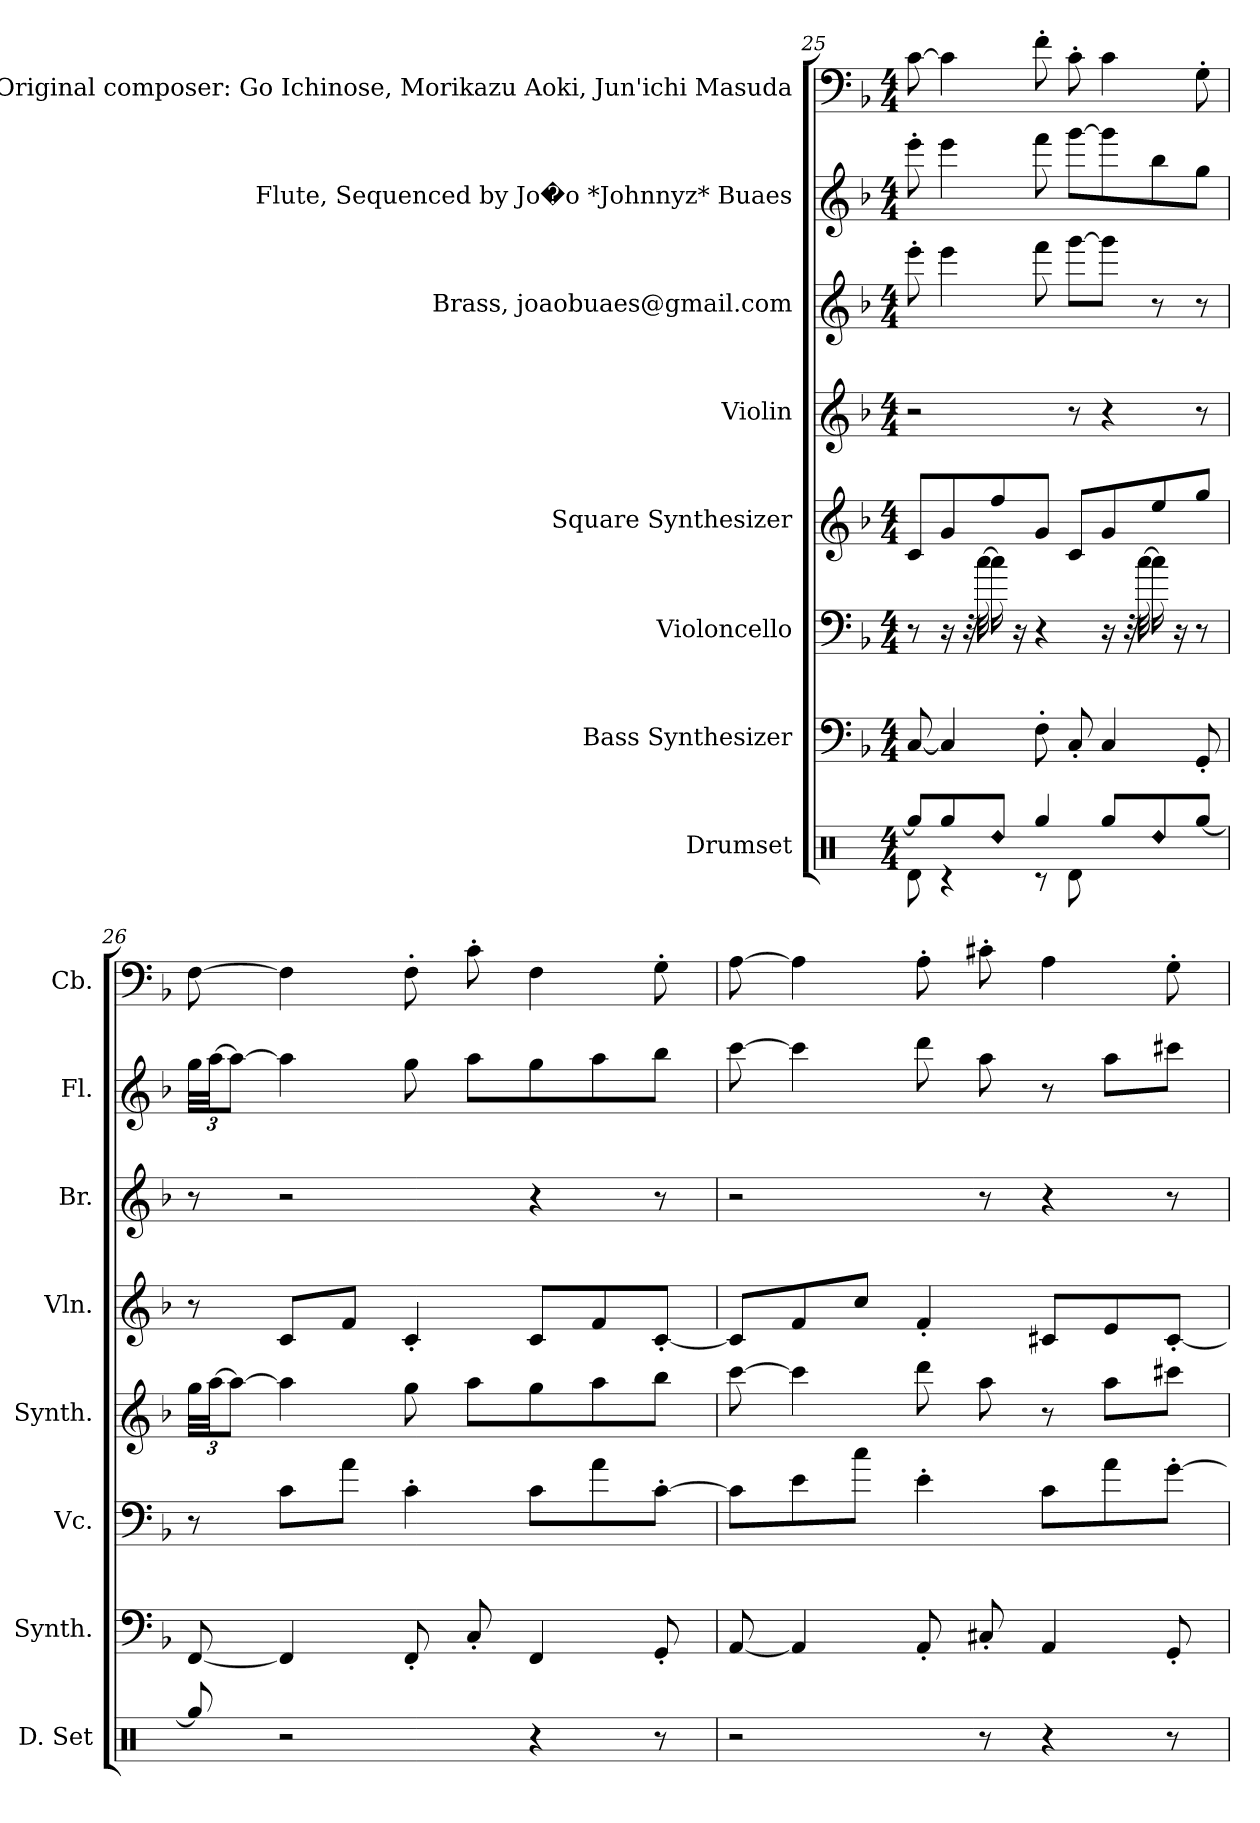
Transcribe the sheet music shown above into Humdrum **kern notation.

**kern	**kern	**kern	**kern	**kern	**kern	**kern	**kern
*part8	*part7	*part6	*part5	*part4	*part3	*part2	*part1
*staff8	*staff7	*staff6	*staff5	*staff4	*staff3	*staff2	*staff1
*I"Drumset	*I"Bass Synthesizer	*I"Violoncello	*I"Square Synthesizer	*I"Violin	*I"Brass, joaobuaes@gmail.com	*I"Flute, Sequenced by Jo�o *Johnnyz* Buaes	*I"Contrabass, Original composer: Go Ichinose, Morikazu Aoki, Jun'ichi Masuda
*I'D. Set	*I'Synth.	*I'Vc.	*I'Synth.	*I'Vln.	*I'Br.	*I'Fl.	*I'Cb.
!!LO:PB:g=z
*clefX	*clefF4	*clefF4	*clefG2	*clefG2	*clefG2	*clefG2	*clefF4
*	*	*	*	*	*	*	*ITrd7c12
*k[]	*k[b-]	*k[b-]	*k[b-]	*k[b-]	*k[b-]	*k[b-]	*k[b-]
*M4/4	*M4/4	*M4/4	*M4/4	*M4/4	*M4/4	*M4/4	*M4/4
=25	=25	=25	=25	=25	=25	=25	=25
*^	*	*	*	*	*	*	*
8Rgg/L]	8Rd\	[8C/	8r	8c/L	2r	8eee'\	8eee'\	[8C\
8Rgg/	4r	4C/]	16r	8g/	.	4eee\	4eee\	4C\]
.	.	.	32r	.	.	.	.	.
.	.	.	[32cc\	.	.	.	.	.
!LO:N:head=diamond	!	!	!	!	!	!	!	!
8Rdd/J	.	.	16cc\]	8ff/	.	.	.	.
.	.	.	16r	.	.	.	.	.
4Rgg/	8r	8F'\	4r	8g/J	.	8fff\	8fff\	8F'\
.	8Rd\	8C'/	.	8c/L	8r	[8ggg\L	[8ggg\L	8C'\
8Rgg/L	4.ryy	4C/	16r	8g/	4r	8ggg\J]	8ggg\]	4C\
.	.	.	32r	.	.	.	.	.
.	.	.	[32cc\	.	.	.	.	.
!LO:N:head=diamond	!	!	!	!	!	!	!	!
8Rdd/	.	.	16cc\]	8ee/	.	8r	8bb-\	.
.	.	.	16r	.	.	.	.	.
[8Rgg/J	.	8GG'/	8r	8gg/J	8r	8r	8gg\J	8GG'\
*v	*v	*	*	*	*	*	*	*
=26	=26	=26	=26	=26	=26	=26	=26
*	*	*	*Xbrackettup	*	*	*Xbrackettup	*
8Rgg/]	[8FF/	8r	48gg\LLL	8r	8r	48gg\LLL	[8FF\
.	.	.	[48aa\JJ	.	.	[48aa\JJ	.
.	.	.	12aa\J_	.	.	12aa\J_	.
2r	4FF/]	8c\L	4aa\]	8c/L	2r	4aa\]	4FF\]
.	.	8a\J	.	8f/J	.	.	.
.	8FF'/	4c'\	8gg\	4c'/	.	8gg\	8FF'\
.	8C'/	.	8aa\L	.	.	8aa\L	8C'\
4r	4FF/	8c\L	8gg\	8c/L	4r	8gg\	4FF\
.	.	8a\	8aa\	8f/	.	8aa\	.
8r	8GG'/	[8c'\J	8bb-\J	[8c'/J	8r	8bb-\J	8GG'\
!!LO:PB:g=z
=27	=27	=27	=27	=27	=27	=27	=27
2r	[8AA/	8c\L]	[8ccc\	8c/L]	2r	[8ccc\	[8AA\
.	4AA/]	8e\	4ccc\]	8f/	.	4ccc\]	4AA\]
.	.	8cc\J	.	8cc/J	.	.	.
.	8AA'/	4e'\	8ddd\	4f'/	.	8ddd\	8AA'\
8r	8C#X'/	.	8aa\	.	8r	8aa\	8C#X'\
4r	4AA/	8c\L	8r	8c#X/L	4r	8r	4AA\
.	.	8a\	8aa\L	8e/	.	8aa\L	.
8r	8GG'/	[8g'\J	8ccc#X\J	[8c#'/J	8r	8ccc#X\J	8GG'\
=	=	=	=	=	=	=	=
*-	*-	*-	*-	*-	*-	*-	*-
